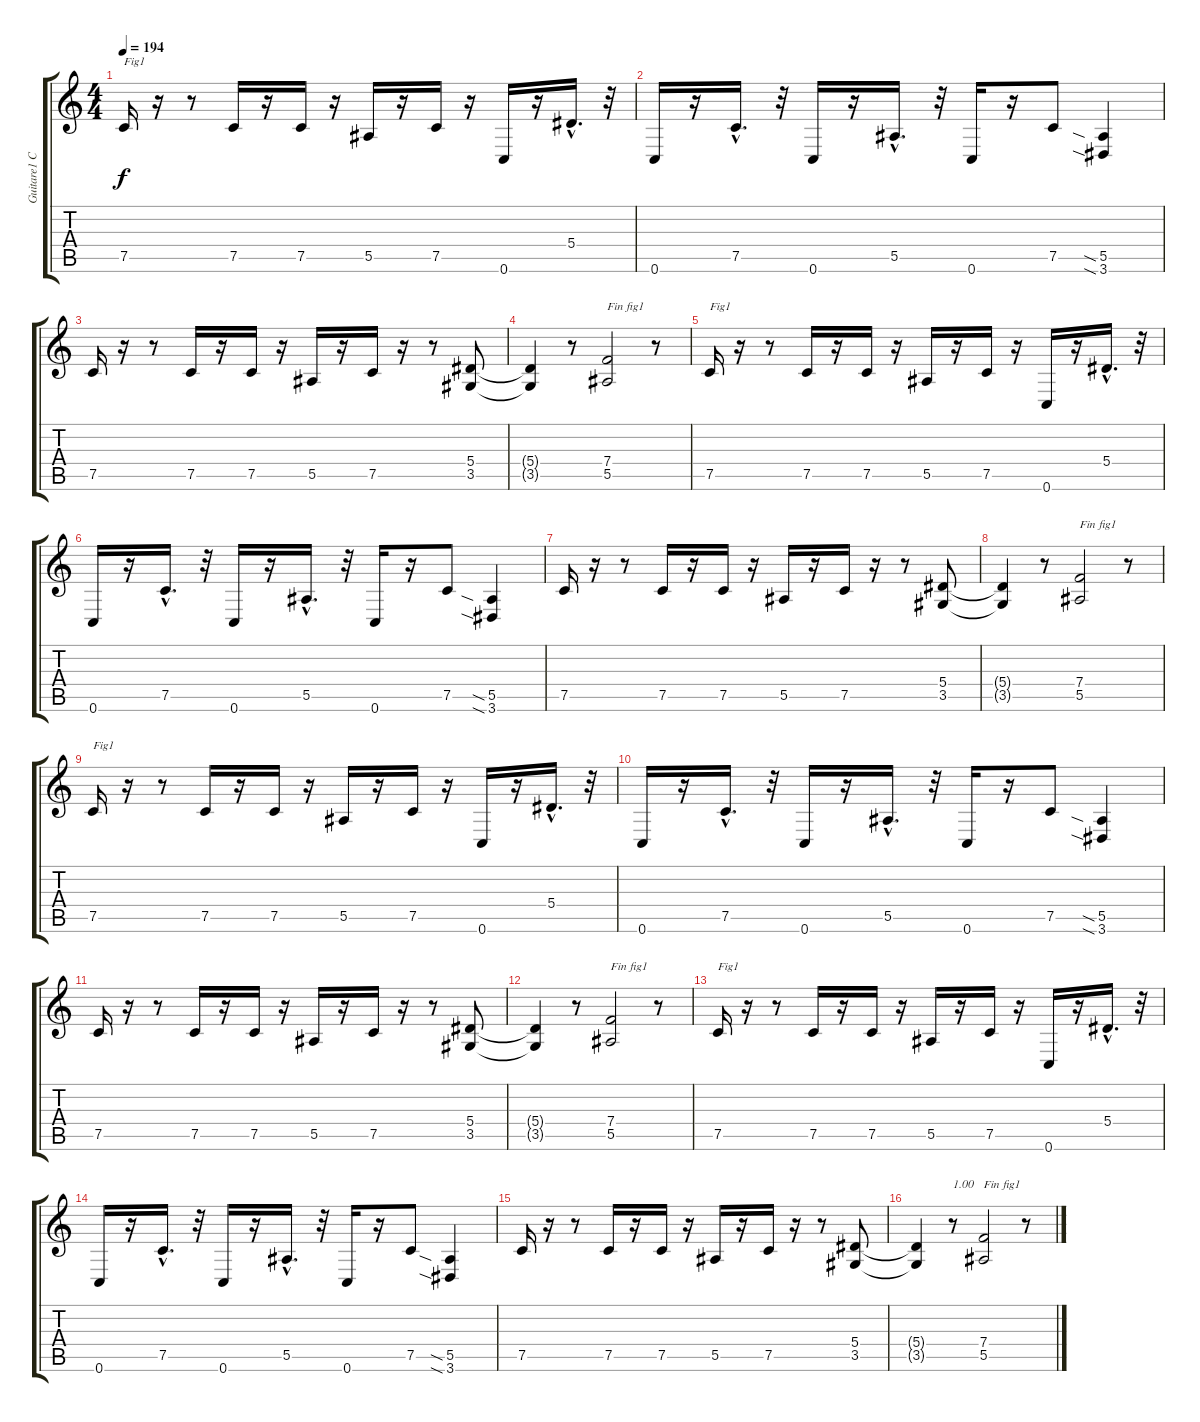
\track ("Guitare1 C" "Guitare1 C") {instrument distortionguitar}
\staff {score tabs}
\tuning (C4 G3 Eb3 Bb2 F2 C2) {hide}
\ts (4 4)
\tempo 194
\clef g2
\ks c
7.5.16{txt "Fig1" dy f} r.16 r.8 7.5.16 r.16 7.5.16 r.16 5.5.16 r.16 7.5.16 r.16 0.6.16 r.16 5.4{hac}.16{d} r.32 |
0.6.16 r.16 7.5{hac}.16{d} r.32 0.6.16 r.16 5.5{hac}.16{d} r.32 0.6.16 r.16 7.5.8 (5.5{sia} 3.6{sia}).4 |
7.5.16 r.16 r.8 7.5.16 r.16 7.5.16 r.16 5.5.16 r.16 7.5.16 r.16 r.8 (5.4 3.5).8 |
(5.4{t} 3.5{t}).4 r.8 (7.4 5.5).2{txt "Fin fig1"} r.8 |
7.5.16{txt "Fig1"} r.16 r.8 7.5.16 r.16 7.5.16 r.16 5.5.16 r.16 7.5.16 r.16 0.6.16 r.16 5.4{hac}.16{d} r.32 |
0.6.16 r.16 7.5{hac}.16{d} r.32 0.6.16 r.16 5.5{hac}.16{d} r.32 0.6.16 r.16 7.5.8 (5.5{sia} 3.6{sia}).4 |
7.5.16 r.16 r.8 7.5.16 r.16 7.5.16 r.16 5.5.16 r.16 7.5.16 r.16 r.8 (5.4 3.5).8 |
(5.4{t} 3.5{t}).4 r.8 (7.4 5.5).2{txt "Fin fig1"} r.8 |
7.5.16{txt "Fig1"} r.16 r.8 7.5.16 r.16 7.5.16 r.16 5.5.16 r.16 7.5.16 r.16 0.6.16 r.16 5.4{hac}.16{d} r.32 |
0.6.16 r.16 7.5{hac}.16{d} r.32 0.6.16 r.16 5.5{hac}.16{d} r.32 0.6.16 r.16 7.5.8 (5.5{sia} 3.6{sia}).4 |
7.5.16 r.16 r.8 7.5.16 r.16 7.5.16 r.16 5.5.16 r.16 7.5.16 r.16 r.8 (5.4 3.5).8 |
(5.4{t} 3.5{t}).4 r.8 (7.4 5.5).2{txt "Fin fig1"} r.8 |
7.5.16{txt "Fig1"} r.16 r.8 7.5.16 r.16 7.5.16 r.16 5.5.16 r.16 7.5.16 r.16 0.6.16 r.16 5.4{hac}.16{d} r.32 |
0.6.16 r.16 7.5{hac}.16{d} r.32 0.6.16 r.16 5.5{hac}.16{d} r.32 0.6.16 r.16 7.5.8 (5.5{sia} 3.6{sia}).4 |
7.5.16 r.16 r.8 7.5.16 r.16 7.5.16 r.16 5.5.16 r.16 7.5.16 r.16 r.8 (5.4 3.5).8 |
(5.4{t} 3.5{t}).4 r.8{txt "1.00"} (7.4 5.5).2{txt "Fin fig1"} r.8
